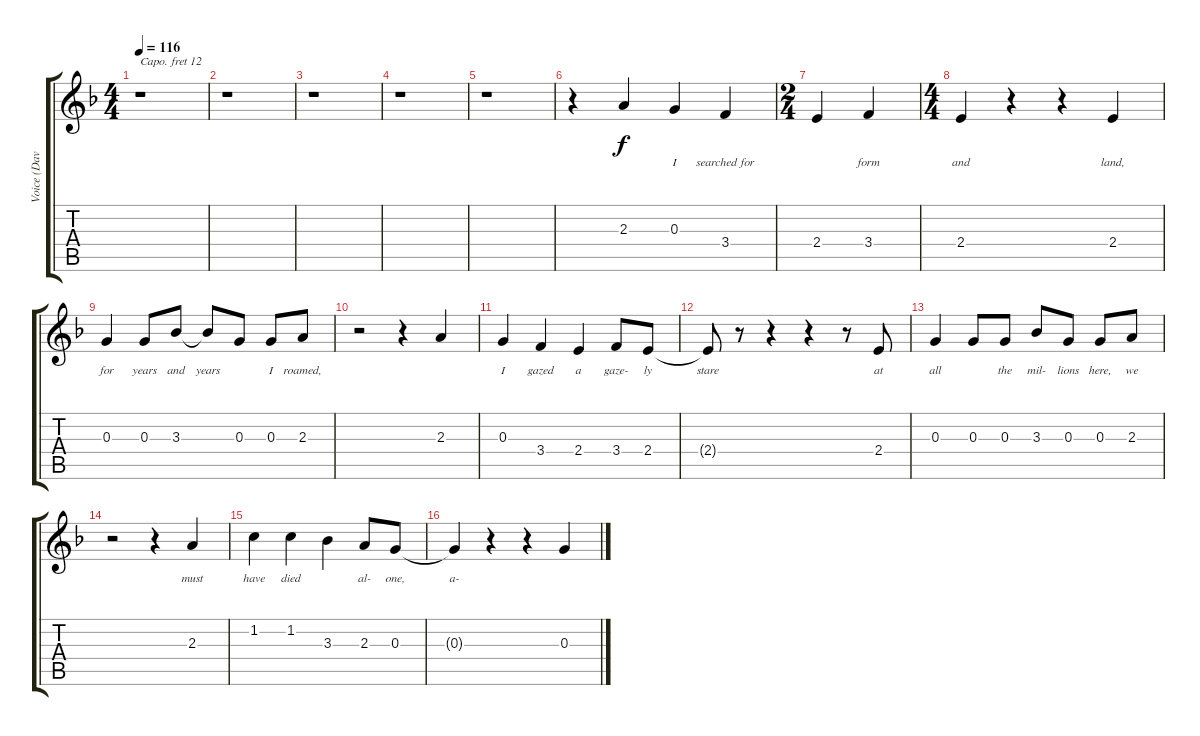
\track ("Voice (David Bowie)" "Voice (Dav") {instrument oboe}
\staff {score tabs}
\capo 12
\tuning (E4 B3 G3 D3 A2 E2) {hide}
\ts (4 4)
\tempo 116
\clef g2
\ks dminor
r.1{dy f} |
r.1 |
r.1 |
r.1 |
r.1 |
r.4 2.3.4{lyrics (0 " ") lyrics (1 "") lyrics (2 "") lyrics (3 "") lyrics (4 "")} 0.3.4{lyrics (0 "I") lyrics (1 "") lyrics (2 "") lyrics (3 "") lyrics (4 "")} 3.4.4{lyrics (0 "searched for") lyrics (1 "") lyrics (2 "") lyrics (3 "") lyrics (4 "")} |
\ts (2 4)
2.4.4{lyrics (0 " ") lyrics (1 "") lyrics (2 "") lyrics (3 "") lyrics (4 "")} 3.4.4{lyrics (0 "form") lyrics (1 "") lyrics (2 "") lyrics (3 "") lyrics (4 "")} |
\ts (4 4)
2.4.4{lyrics (0 "and") lyrics (1 "") lyrics (2 "") lyrics (3 "") lyrics (4 "")} r.4 r.4 2.4.4{lyrics (0 "land, ") lyrics (1 "") lyrics (2 "") lyrics (3 "") lyrics (4 "")} |
0.3.4{lyrics (0 "for") lyrics (1 "") lyrics (2 "") lyrics (3 "") lyrics (4 "")} 0.3.8{lyrics (0 "years") lyrics (1 "") lyrics (2 "") lyrics (3 "") lyrics (4 "")} 3.3.8{lyrics (0 "and") lyrics (1 "") lyrics (2 "") lyrics (3 "") lyrics (4 "")} 3.3{t}.8{lyrics (0 "years") lyrics (1 "") lyrics (2 "") lyrics (3 "") lyrics (4 "")} 0.3.8{lyrics (0 " ") lyrics (1 "") lyrics (2 "") lyrics (3 "") lyrics (4 "")} 0.3.8{lyrics (0 "I") lyrics (1 "") lyrics (2 "") lyrics (3 "") lyrics (4 "")} 2.3.8{lyrics (0 "roamed,") lyrics (1 "") lyrics (2 "") lyrics (3 "") lyrics (4 "")} |
r.2 r.4 2.3.4{lyrics (0 " ") lyrics (1 "") lyrics (2 "") lyrics (3 "") lyrics (4 "")} |
0.3.4{lyrics (0 "I") lyrics (1 "") lyrics (2 "") lyrics (3 "") lyrics (4 "")} 3.4.4{lyrics (0 "gazed") lyrics (1 "") lyrics (2 "") lyrics (3 "") lyrics (4 "")} 2.4.4{lyrics (0 "a") lyrics (1 "") lyrics (2 "") lyrics (3 "") lyrics (4 "")} 3.4.8{lyrics (0 "gaze-") lyrics (1 "") lyrics (2 "") lyrics (3 "") lyrics (4 "")} 2.4.8{lyrics (0 "ly") lyrics (1 "") lyrics (2 "") lyrics (3 "") lyrics (4 "")} |
2.4{t}.8{lyrics (0 "stare") lyrics (1 "") lyrics (2 "") lyrics (3 "") lyrics (4 "")} r.8 r.4 r.4 r.8 2.4.8{lyrics (0 "at") lyrics (1 "") lyrics (2 "") lyrics (3 "") lyrics (4 "")} |
0.3.4{lyrics (0 "all ") lyrics (1 "") lyrics (2 "") lyrics (3 "") lyrics (4 "")} 0.3.8{lyrics (0 " ") lyrics (1 "") lyrics (2 "") lyrics (3 "") lyrics (4 "")} 0.3.8{lyrics (0 "the") lyrics (1 "") lyrics (2 "") lyrics (3 "") lyrics (4 "")} 3.3.8{lyrics (0 "mil-") lyrics (1 "") lyrics (2 "") lyrics (3 "") lyrics (4 "")} 0.3.8{lyrics (0 "lions") lyrics (1 "") lyrics (2 "") lyrics (3 "") lyrics (4 "")} 0.3.8{lyrics (0 "here,") lyrics (1 "") lyrics (2 "") lyrics (3 "") lyrics (4 "")} 2.3.8{lyrics (0 "we") lyrics (1 "") lyrics (2 "") lyrics (3 "") lyrics (4 "")} |
r.2 r.4 2.3.4{lyrics (0 "must") lyrics (1 "") lyrics (2 "") lyrics (3 "") lyrics (4 "")} |
1.2.4{lyrics (0 "have") lyrics (1 "") lyrics (2 "") lyrics (3 "") lyrics (4 "")} 1.2.4{lyrics (0 "died ") lyrics (1 "") lyrics (2 "") lyrics (3 "") lyrics (4 "")} 3.3.4{lyrics (0 " ") lyrics (1 "") lyrics (2 "") lyrics (3 "") lyrics (4 "")} 2.3.8{lyrics (0 "al-") lyrics (1 "") lyrics (2 "") lyrics (3 "") lyrics (4 "")} 0.3.8{lyrics (0 "one,") lyrics (1 "") lyrics (2 "") lyrics (3 "") lyrics (4 "")} |
0.3{t}.4{lyrics (0 "a-") lyrics (1 "") lyrics (2 "") lyrics (3 "") lyrics (4 "")} r.4 r.4 0.3.4{lyrics (0 " ") lyrics (1 "") lyrics (2 "") lyrics (3 "") lyrics (4 "")}
